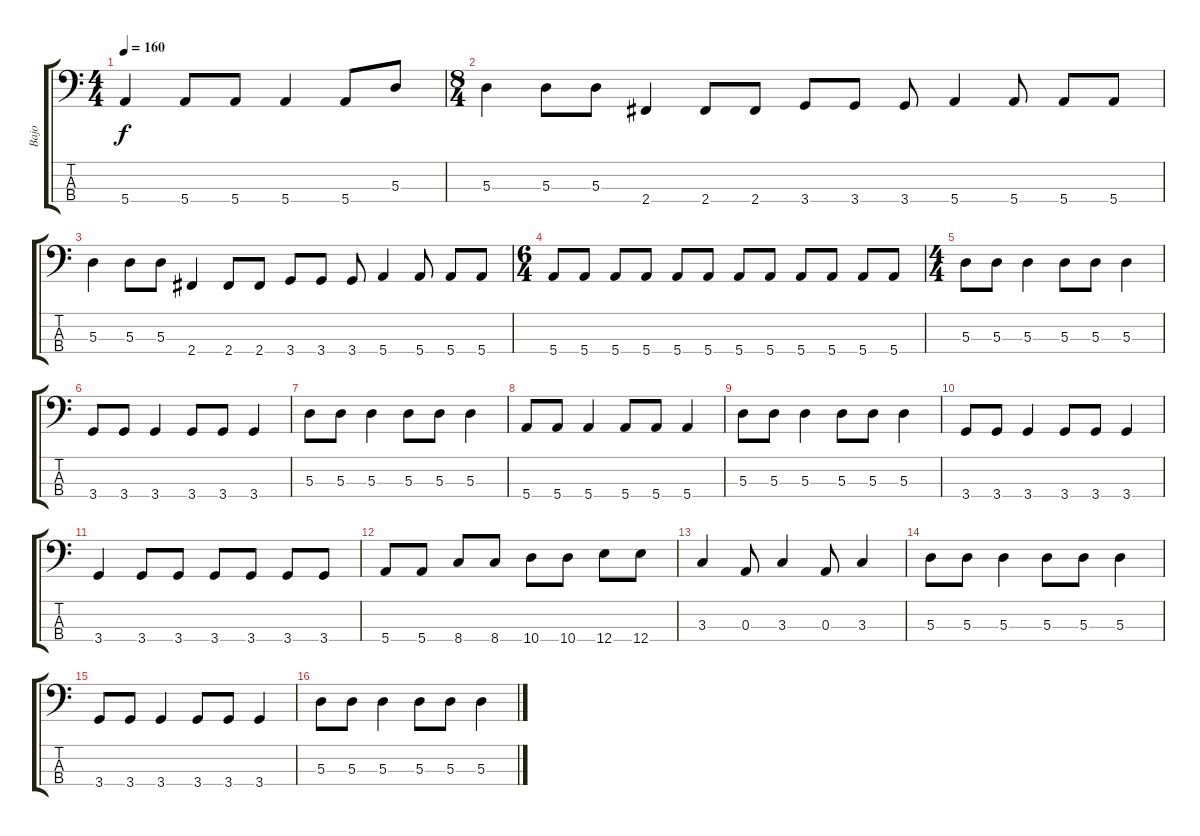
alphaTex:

\track ("Bajo" "Bajo") {instrument electricbassfinger}
\staff {score tabs}
\tuning (G2 D2 A1 E1) {hide}
\ts (4 4)
\tempo 160
\clef f4
\ks c
5.4.4{dy f} 5.4.8 5.4.8 5.4.4 5.4.8 5.3.8 |
\ts (8 4)
5.3.4 5.3.8 5.3.8 2.4.4 2.4.8 2.4.8 3.4.8 3.4.8 3.4.8 5.4.4 5.4.8 5.4.8 5.4.8 |
5.3.4 5.3.8 5.3.8 2.4.4 2.4.8 2.4.8 3.4.8 3.4.8 3.4.8 5.4.4 5.4.8 5.4.8 5.4.8 |
\ts (6 4)
5.4.8 5.4.8 5.4.8 5.4.8 5.4.8 5.4.8 5.4.8 5.4.8 5.4.8 5.4.8 5.4.8 5.4.8 |
\ts (4 4)
5.3.8 5.3.8 5.3.4 5.3.8 5.3.8 5.3.4 |
3.4.8 3.4.8 3.4.4 3.4.8 3.4.8 3.4.4 |
5.3.8 5.3.8 5.3.4 5.3.8 5.3.8 5.3.4 |
5.4.8 5.4.8 5.4.4 5.4.8 5.4.8 5.4.4 |
5.3.8 5.3.8 5.3.4 5.3.8 5.3.8 5.3.4 |
3.4.8 3.4.8 3.4.4 3.4.8 3.4.8 3.4.4 |
3.4.4 3.4.8 3.4.8 3.4.8 3.4.8 3.4.8 3.4.8 |
5.4.8 5.4.8 8.4.8 8.4.8 10.4.8 10.4.8 12.4.8 12.4.8 |
3.3.4 0.3.8 3.3.4 0.3.8 3.3.4 |
5.3.8 5.3.8 5.3.4 5.3.8 5.3.8 5.3.4 |
3.4.8 3.4.8 3.4.4 3.4.8 3.4.8 3.4.4 |
5.3.8 5.3.8 5.3.4 5.3.8 5.3.8 5.3.4
